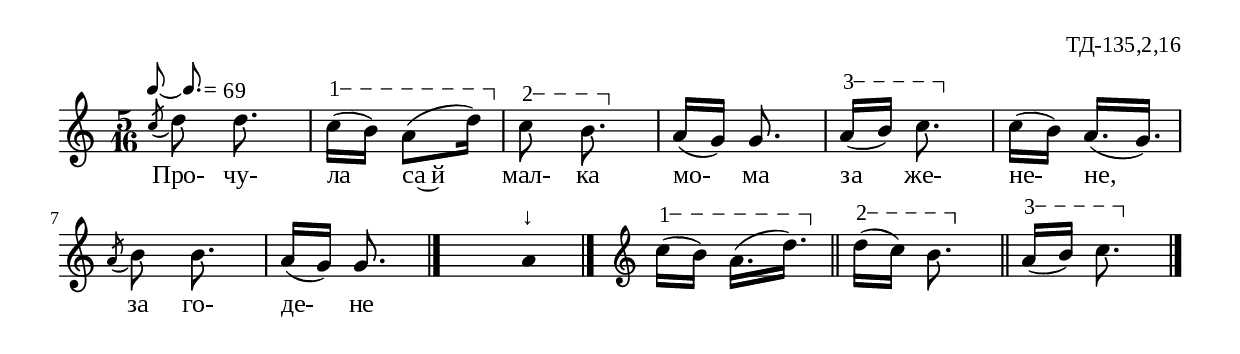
%{
td_135_2_16
%}

\include "td-preamble.ly"
\include "Rhythm_marks.ly"

\score {
\relative c'' {
%\tempo 8 = 252
\override Score.RehearsalMark #'self-alignment-X = #LEFT
\once \override Score.RehearsalMark #'X-offset = #8
  \rhythmMarkA \rhyMarkAAdot #"69"
\time 5/16
\acciaccatura c8 d d8.\noBeam | 
\varA
c16\startTextSpan[( b]) a8[( d16\stopTextSpan]) | 
\varB
c8\startTextSpan b8.\stopTextSpan\noBeam |
a16[( g]) g8. | 
\varC
a16\startTextSpan[( b]) c8.\stopTextSpan |
c16[( b]) a16.[( g]) | \acciaccatura a8 b b8.\noBeam | a16[( g]) g8.
 \bar "|." 
s8. \fixB a8^"↓" \fixC 
 \bar "|." 
\set Score.measureLength = #(ly:make-moment 1 16)  
 s16 \bar ""  
 \set Score.measureLength = #(ly:make-moment 5 16)  
 \clef treble
\varA
c16\startTextSpan[( b]) a16.[( d\stopTextSpan]) \bar "||"
\varB
d16\startTextSpan[( c]) b8.\stopTextSpan\noBeam \bar "||"
\varC
a16\startTextSpan[( b]) c8.\stopTextSpan
 \bar "|."  
}
\addlyrics { Про- чу- ла са~й мал- ка мо- ма за же- не- не, за го- де- не }
%
\layout {
%   \context { 
%	    \Staff \remove "Time_signature_engraver" } 
  indent = #0
  line-width = 190\mm
  ragged-right=##f
}
%
\midi { 
	\context {
		\Score tempoWholesPerMinute = #(ly:make-moment 172 8)
		}
	}
}
%
\header{
  opus = "ТД-135,2,16"
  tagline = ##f
}


